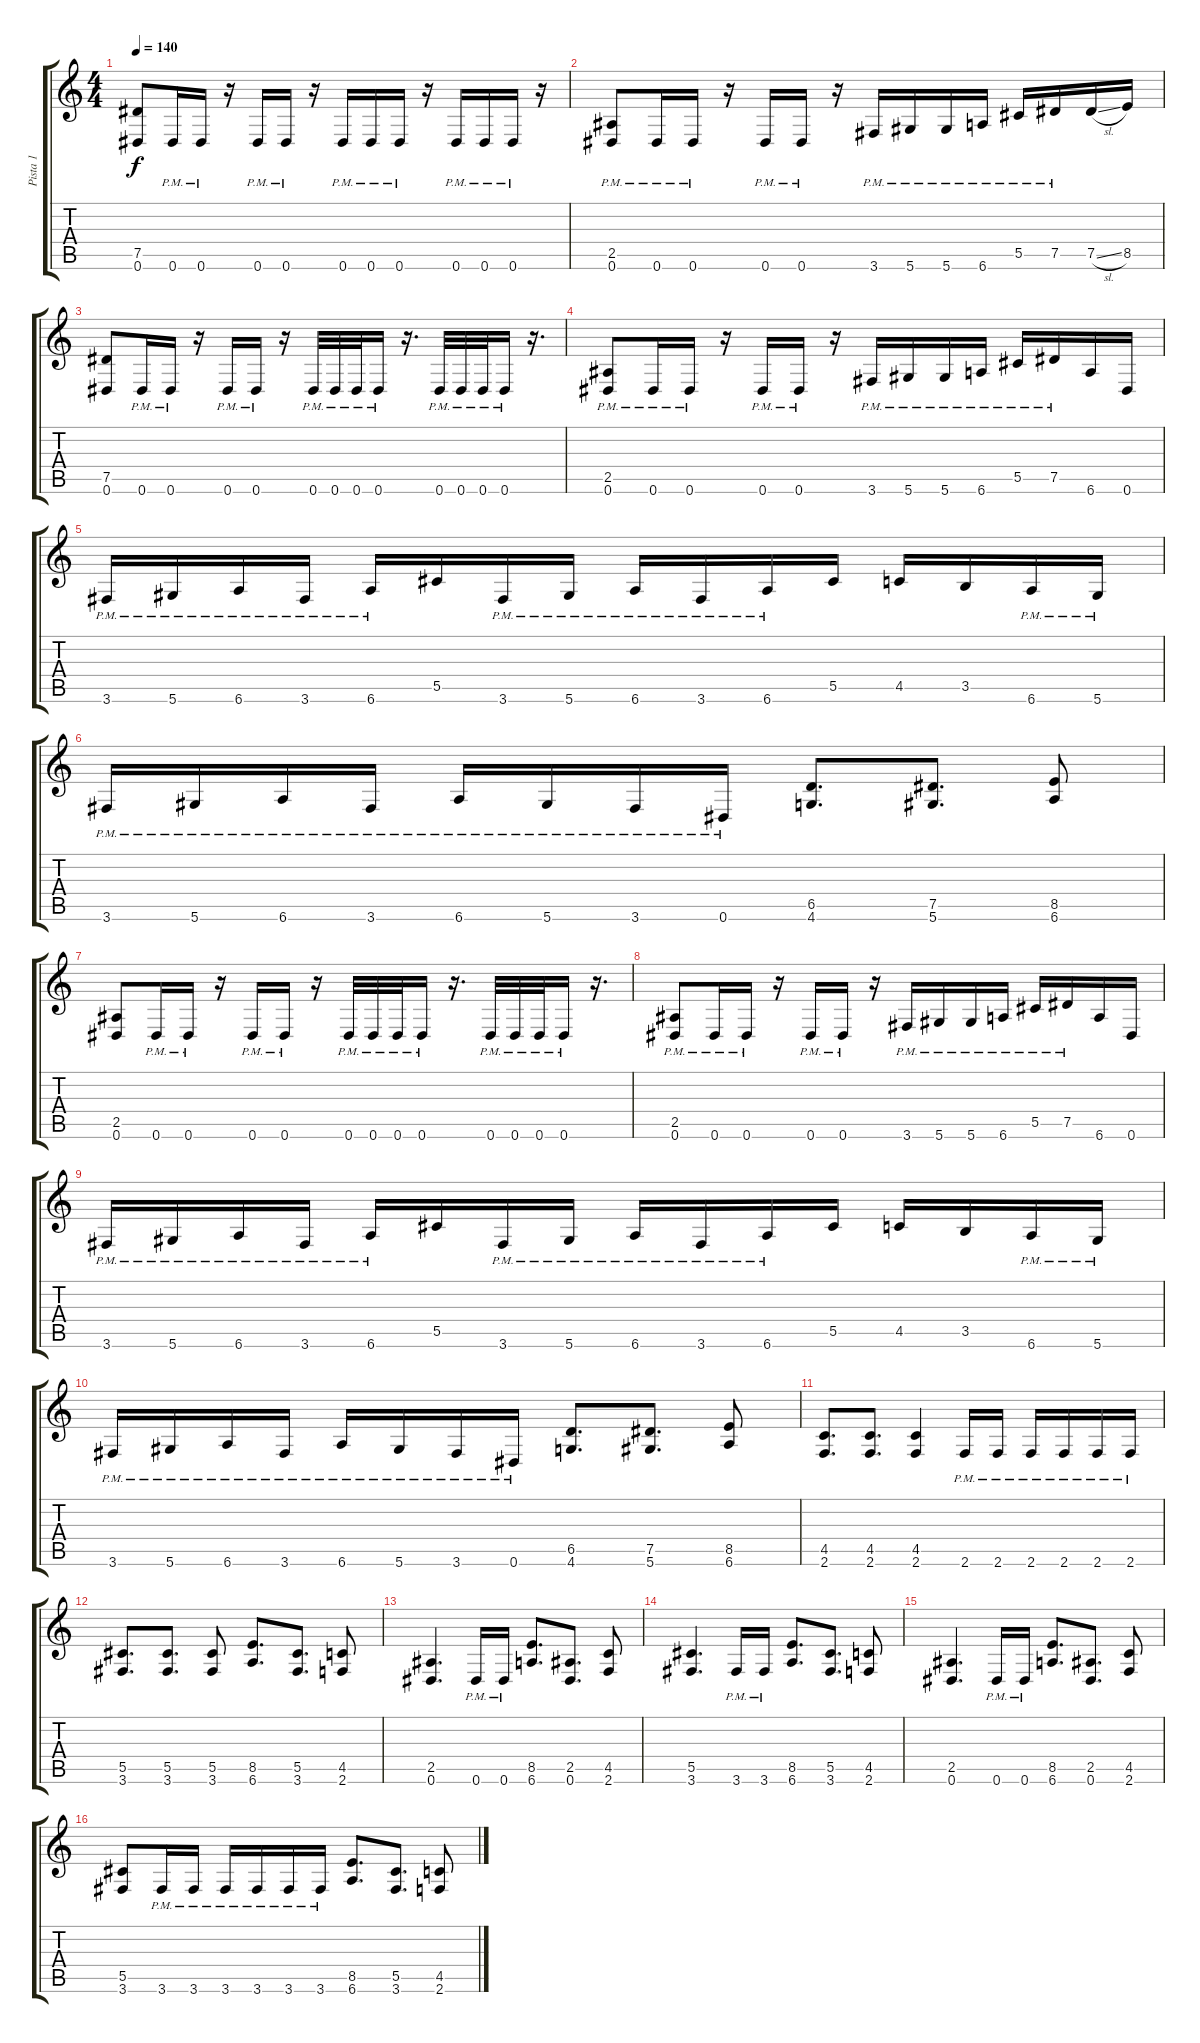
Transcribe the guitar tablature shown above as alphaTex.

\track ("Pista 1" "Pista 1") {instrument overdrivenguitar}
\staff {score tabs}
\tuning (Eb4 Bb3 Gb3 Db3 Ab2 Eb2) {hide}
\ts (4 4)
\tempo 140
\clef g2
\ks c
(7.5 0.6).8{dy f} 0.6{pm}.16 0.6{pm}.16 r.16 0.6{pm}.16 0.6{pm}.16 r.16 0.6{pm}.16 0.6{pm}.16 0.6{pm}.16 r.16 0.6{pm}.16 0.6{pm}.16 0.6{pm}.16 r.16 |
(2.5{pm} 0.6{pm}).8 0.6{pm}.16 0.6{pm}.16 r.16 0.6{pm}.16 0.6{pm}.16 r.16 3.6{pm}.16 5.6{pm}.16 5.6{pm}.16 6.6{pm}.16 5.5{pm}.16 7.5{pm}.16 7.5{sl}.16 8.5.16 |
(7.5 0.6).8 0.6{pm}.16 0.6{pm}.16 r.16 0.6{pm}.16 0.6{pm}.16 r.16 0.6{pm}.32 0.6{pm}.32 0.6{pm}.32 0.6{pm}.16 r.16{d} 0.6{pm}.32 0.6{pm}.32 0.6{pm}.32 0.6{pm}.16 r.16{d} |
(2.5{pm} 0.6{pm}).8 0.6{pm}.16 0.6{pm}.16 r.16 0.6{pm}.16 0.6{pm}.16 r.16 3.6{pm}.16 5.6{pm}.16 5.6{pm}.16 6.6{pm}.16 5.5{pm}.16 7.5{pm}.16 6.6.16 0.6.16 |
3.6{pm}.16 5.6{pm}.16 6.6{pm}.16 3.6{pm}.16 6.6{pm}.16 5.5.16 3.6{pm}.16 5.6{pm}.16 6.6{pm}.16 3.6{pm}.16 6.6{pm}.16 5.5.16 4.5.16 3.5.16 6.6{pm}.16 5.6{pm}.16 |
3.6{pm}.16 5.6{pm}.16 6.6{pm}.16 3.6{pm}.16 6.6{pm}.16 5.6{pm}.16 3.6{pm}.16 0.6{pm}.16 (6.5 4.6).8{d} (7.5 5.6).8{d} (8.5 6.6).8 |
(2.5 0.6).8 0.6{pm}.16 0.6{pm}.16 r.16 0.6{pm}.16 0.6{pm}.16 r.16 0.6{pm}.32 0.6{pm}.32 0.6{pm}.32 0.6{pm}.16 r.16{d} 0.6{pm}.32 0.6{pm}.32 0.6{pm}.32 0.6{pm}.16 r.16{d} |
(2.5{pm} 0.6{pm}).8 0.6{pm}.16 0.6{pm}.16 r.16 0.6{pm}.16 0.6{pm}.16 r.16 3.6{pm}.16 5.6{pm}.16 5.6{pm}.16 6.6{pm}.16 5.5{pm}.16 7.5{pm}.16 6.6.16 0.6.16 |
3.6{pm}.16 5.6{pm}.16 6.6{pm}.16 3.6{pm}.16 6.6{pm}.16 5.5.16 3.6{pm}.16 5.6{pm}.16 6.6{pm}.16 3.6{pm}.16 6.6{pm}.16 5.5.16 4.5.16 3.5.16 6.6{pm}.16 5.6{pm}.16 |
3.6{pm}.16 5.6{pm}.16 6.6{pm}.16 3.6{pm}.16 6.6{pm}.16 5.6{pm}.16 3.6{pm}.16 0.6{pm}.16 (6.5 4.6).8{d} (7.5 5.6).8{d} (8.5 6.6).8 |
(4.5 2.6).8{d} (4.5 2.6).8{d} (4.5 2.6).4 2.6{pm}.16 2.6{pm}.16 2.6{pm}.16 2.6{pm}.16 2.6{pm}.16 2.6{pm}.16 |
(5.5 3.6).8{d} (5.5 3.6).8{d} (5.5 3.6).8 (8.5 6.6).8{d} (5.5 3.6).8{d} (4.5 2.6).8 |
(2.5 0.6).4{d} 0.6{pm}.16 0.6{pm}.16 (8.5 6.6).8{d} (2.5 0.6).8{d} (4.5 2.6).8 |
(5.5 3.6).4{d} 3.6{pm}.16 3.6{pm}.16 (8.5 6.6).8{d} (5.5 3.6).8{d} (4.5 2.6).8 |
(2.5 0.6).4{d} 0.6{pm}.16 0.6{pm}.16 (8.5 6.6).8{d} (2.5 0.6).8{d} (4.5 2.6).8 |
(5.5 3.6).8 3.6{pm}.16 3.6{pm}.16 3.6{pm}.16 3.6{pm}.16 3.6{pm}.16 3.6{pm}.16 (8.5 6.6).8{d} (5.5 3.6).8{d} (4.5 2.6).8
